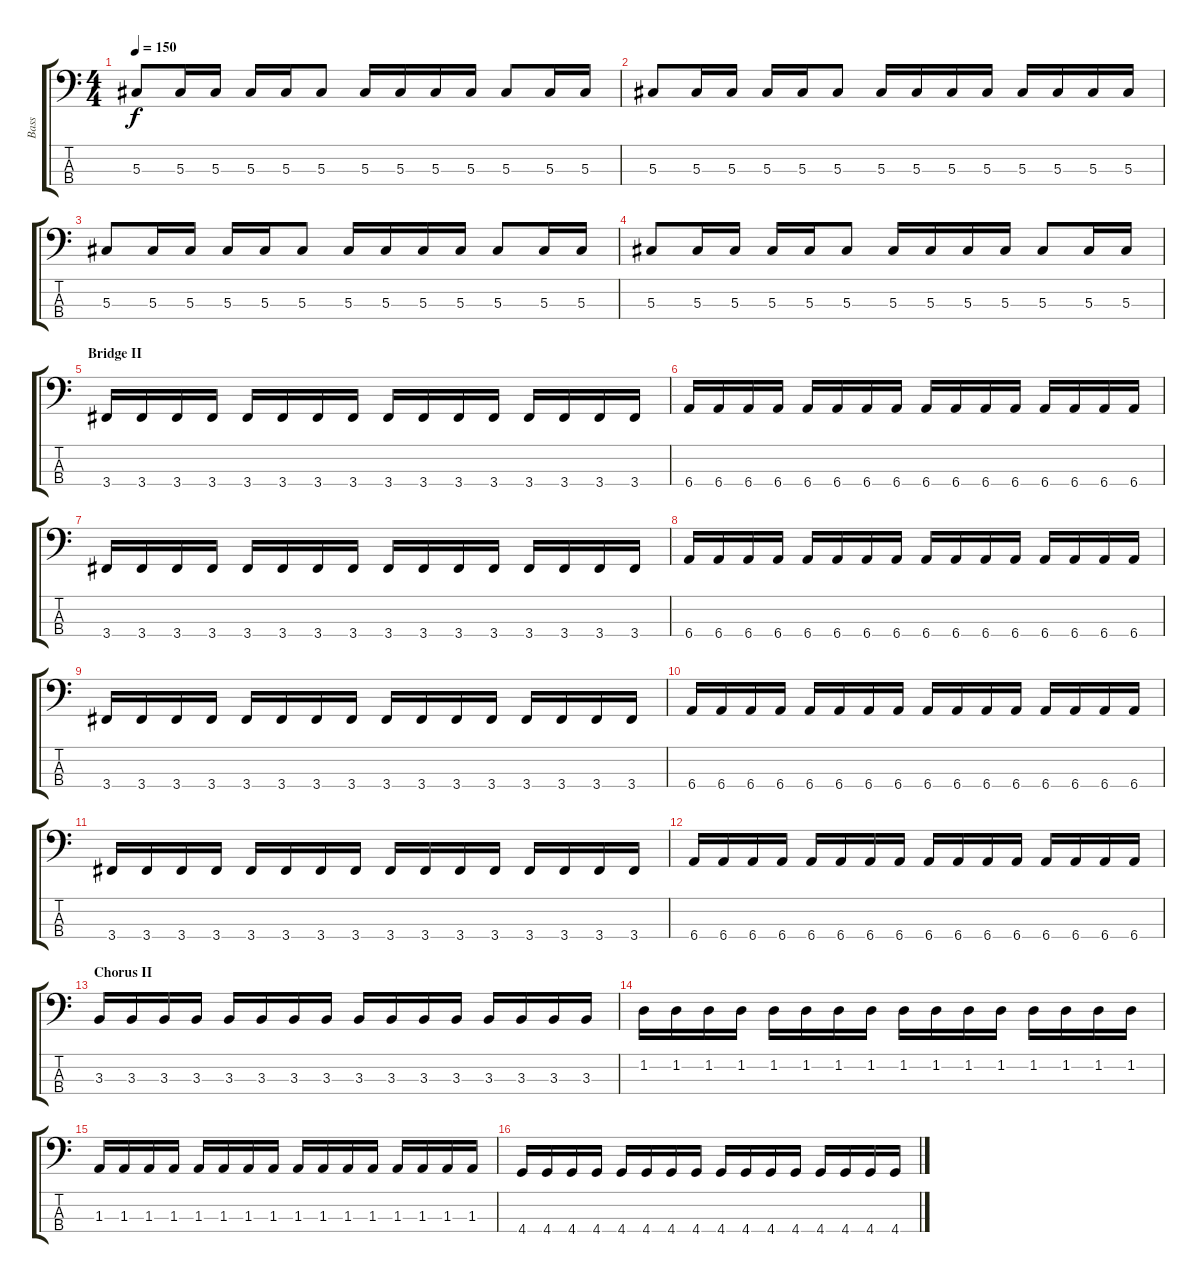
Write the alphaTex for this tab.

\track ("Bass" "Bass") {instrument electricbasspick}
\staff {score tabs}
\tuning (Gb2 Db2 Ab1 Eb1) {hide}
\ts (4 4)
\tempo 150
\clef f4
\ks c
5.3.8{dy f} 5.3.16 5.3.16 5.3.16 5.3.16 5.3.8 5.3.16 5.3.16 5.3.16 5.3.16 5.3.8 5.3.16 5.3.16 |
5.3.8 5.3.16 5.3.16 5.3.16 5.3.16 5.3.8 5.3.16 5.3.16 5.3.16 5.3.16 5.3.16 5.3.16 5.3.16 5.3.16 |
5.3.8 5.3.16 5.3.16 5.3.16 5.3.16 5.3.8 5.3.16 5.3.16 5.3.16 5.3.16 5.3.8 5.3.16 5.3.16 |
5.3.8 5.3.16 5.3.16 5.3.16 5.3.16 5.3.8 5.3.16 5.3.16 5.3.16 5.3.16 5.3.8 5.3.16 5.3.16 |
\section ("" "Bridge II")
3.4.16 3.4.16 3.4.16 3.4.16 3.4.16 3.4.16 3.4.16 3.4.16 3.4.16 3.4.16 3.4.16 3.4.16 3.4.16 3.4.16 3.4.16 3.4.16 |
6.4.16 6.4.16 6.4.16 6.4.16 6.4.16 6.4.16 6.4.16 6.4.16 6.4.16 6.4.16 6.4.16 6.4.16 6.4.16 6.4.16 6.4.16 6.4.16 |
3.4.16 3.4.16 3.4.16 3.4.16 3.4.16 3.4.16 3.4.16 3.4.16 3.4.16 3.4.16 3.4.16 3.4.16 3.4.16 3.4.16 3.4.16 3.4.16 |
6.4.16 6.4.16 6.4.16 6.4.16 6.4.16 6.4.16 6.4.16 6.4.16 6.4.16 6.4.16 6.4.16 6.4.16 6.4.16 6.4.16 6.4.16 6.4.16 |
3.4.16 3.4.16 3.4.16 3.4.16 3.4.16 3.4.16 3.4.16 3.4.16 3.4.16 3.4.16 3.4.16 3.4.16 3.4.16 3.4.16 3.4.16 3.4.16 |
6.4.16 6.4.16 6.4.16 6.4.16 6.4.16 6.4.16 6.4.16 6.4.16 6.4.16 6.4.16 6.4.16 6.4.16 6.4.16 6.4.16 6.4.16 6.4.16 |
3.4.16 3.4.16 3.4.16 3.4.16 3.4.16 3.4.16 3.4.16 3.4.16 3.4.16 3.4.16 3.4.16 3.4.16 3.4.16 3.4.16 3.4.16 3.4.16 |
6.4.16 6.4.16 6.4.16 6.4.16 6.4.16 6.4.16 6.4.16 6.4.16 6.4.16 6.4.16 6.4.16 6.4.16 6.4.16 6.4.16 6.4.16 6.4.16 |
\section ("" "Chorus II")
3.3.16 3.3.16 3.3.16 3.3.16 3.3.16 3.3.16 3.3.16 3.3.16 3.3.16 3.3.16 3.3.16 3.3.16 3.3.16 3.3.16 3.3.16 3.3.16 |
1.2.16 1.2.16 1.2.16 1.2.16 1.2.16 1.2.16 1.2.16 1.2.16 1.2.16 1.2.16 1.2.16 1.2.16 1.2.16 1.2.16 1.2.16 1.2.16 |
1.3.16 1.3.16 1.3.16 1.3.16 1.3.16 1.3.16 1.3.16 1.3.16 1.3.16 1.3.16 1.3.16 1.3.16 1.3.16 1.3.16 1.3.16 1.3.16 |
4.4.16 4.4.16 4.4.16 4.4.16 4.4.16 4.4.16 4.4.16 4.4.16 4.4.16 4.4.16 4.4.16 4.4.16 4.4.16 4.4.16 4.4.16 4.4.16
